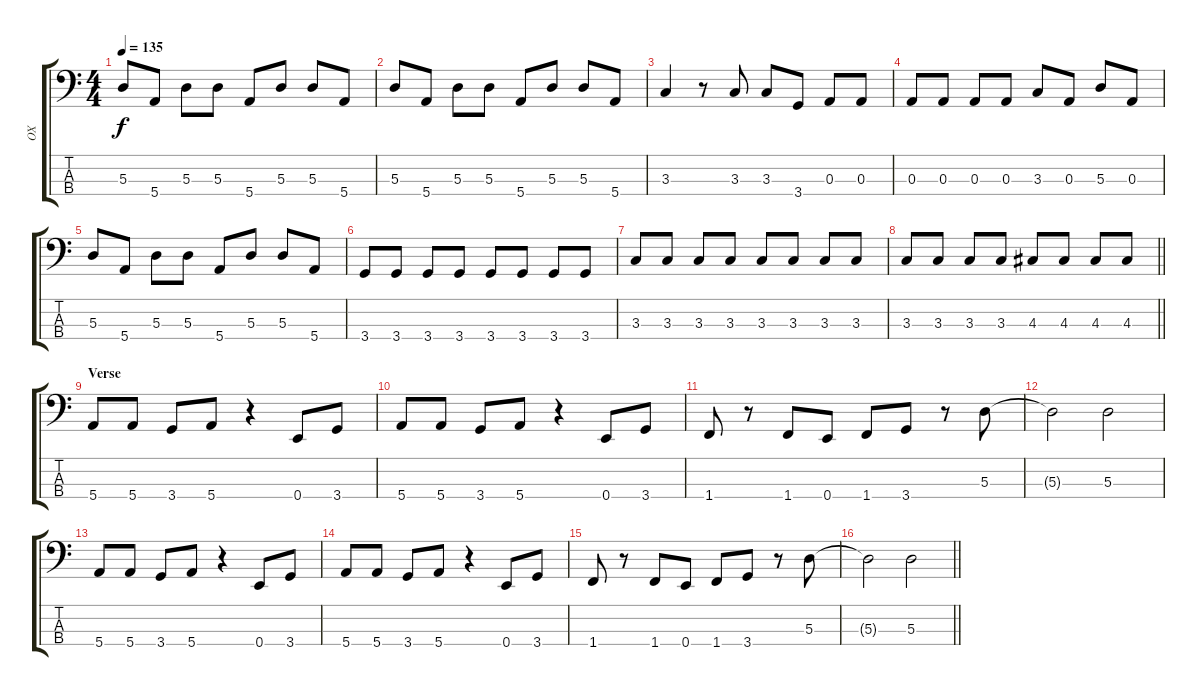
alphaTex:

\track ("OX" "OX") {instrument electricbassfinger}
\staff {score tabs}
\tuning (G2 D2 A1 E1) {hide}
\ts (4 4)
\tempo 135
\clef f4
\ks c
5.3.8{dy f} 5.4.8 5.3.8 5.3.8 5.4.8 5.3.8 5.3.8 5.4.8 |
5.3.8 5.4.8 5.3.8 5.3.8 5.4.8 5.3.8 5.3.8 5.4.8 |
3.3.4 r.8 3.3.8 3.3.8 3.4.8 0.3.8 0.3.8 |
0.3.8 0.3.8 0.3.8 0.3.8 3.3.8 0.3.8 5.3.8 0.3.8 |
5.3.8 5.4.8 5.3.8 5.3.8 5.4.8 5.3.8 5.3.8 5.4.8 |
3.4.8 3.4.8 3.4.8 3.4.8 3.4.8 3.4.8 3.4.8 3.4.8 |
3.3.8 3.3.8 3.3.8 3.3.8 3.3.8 3.3.8 3.3.8 3.3.8 |
\barLineRight lightlight
3.3.8 3.3.8 3.3.8 3.3.8 4.3.8 4.3.8 4.3.8 4.3.8 |
\section ("" "Verse")
5.4.8 5.4.8 3.4.8 5.4.8 r.4 0.4.8 3.4.8 |
5.4.8 5.4.8 3.4.8 5.4.8 r.4 0.4.8 3.4.8 |
1.4.8 r.8 1.4.8 0.4.8 1.4.8 3.4.8 r.8 5.3.8 |
5.3{t}.2 5.3.2 |
5.4.8 5.4.8 3.4.8 5.4.8 r.4 0.4.8 3.4.8 |
5.4.8 5.4.8 3.4.8 5.4.8 r.4 0.4.8 3.4.8 |
1.4.8 r.8 1.4.8 0.4.8 1.4.8 3.4.8 r.8 5.3.8 |
\barLineRight lightlight
5.3{t}.2 5.3.2
